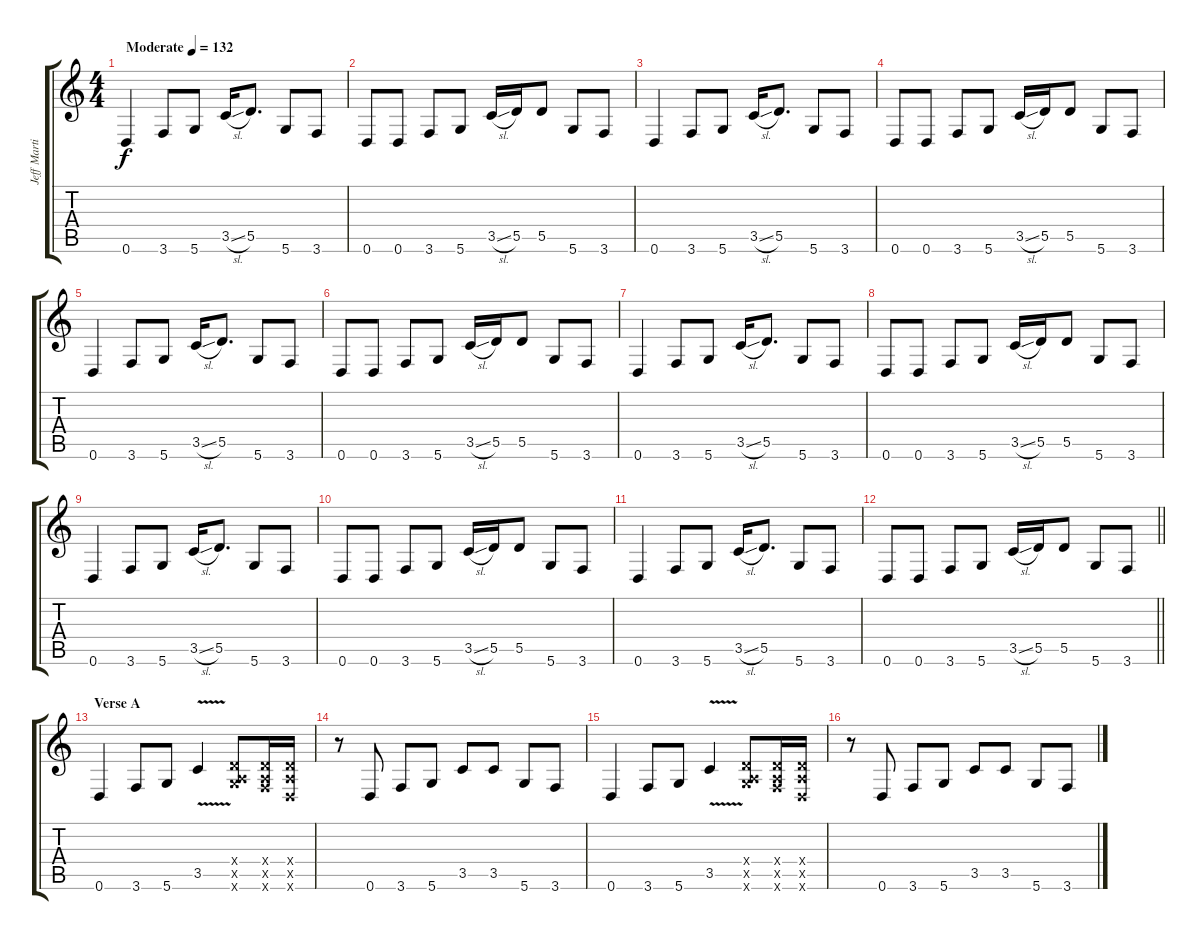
\track ("Jeff Martin (Distorted Guitar)" "Jeff Marti") {instrument distortionguitar}
\staff {score tabs}
\tuning (E4 B3 G3 D3 A2 D2) {hide}
\ts (4 4)
\tempo (132 "Moderate")
\clef g2
\ks c
0.6.4{dy f instrument distortionguitar} 3.6.8 5.6.8 3.5{sl}.16 5.5.8{d} 5.6.8 3.6.8 |
0.6.8 0.6.8 3.6.8 5.6.8 3.5{sl}.16 5.5.16 5.5.8 5.6.8 3.6.8 |
0.6.4 3.6.8 5.6.8 3.5{sl}.16 5.5.8{d} 5.6.8 3.6.8 |
0.6.8 0.6.8 3.6.8 5.6.8 3.5{sl}.16 5.5.16 5.5.8 5.6.8 3.6.8 |
0.6.4 3.6.8 5.6.8 3.5{sl}.16 5.5.8{d} 5.6.8 3.6.8 |
0.6.8 0.6.8 3.6.8 5.6.8 3.5{sl}.16 5.5.16 5.5.8 5.6.8 3.6.8 |
0.6.4 3.6.8 5.6.8 3.5{sl}.16 5.5.8{d} 5.6.8 3.6.8 |
0.6.8 0.6.8 3.6.8 5.6.8 3.5{sl}.16 5.5.16 5.5.8 5.6.8 3.6.8 |
0.6.4 3.6.8 5.6.8 3.5{sl}.16 5.5.8{d} 5.6.8 3.6.8 |
0.6.8 0.6.8 3.6.8 5.6.8 3.5{sl}.16 5.5.16 5.5.8 5.6.8 3.6.8 |
0.6.4 3.6.8 5.6.8 3.5{sl}.16 5.5.8{d} 5.6.8 3.6.8 |
\barLineRight lightlight
0.6.8 0.6.8 3.6.8 5.6.8 3.5{sl}.16 5.5.16 5.5.8 5.6.8 3.6.8 |
\section ("" "Verse A")
0.6.4 3.6.8 5.6.8 3.5{v}.4 (0.4{x} 0.5{x} 5.6{x}).8 (0.4{x} 0.5{x} 3.6{x}).16 (0.4{x} 0.5{x} 0.6{x}).16 |
r.8 0.6.8 3.6.8 5.6.8 3.5.8 3.5.8 5.6.8 3.6.8 |
0.6.4 3.6.8 5.6.8 3.5{v}.4 (0.4{x} 0.5{x} 5.6{x}).8 (0.4{x} 0.5{x} 3.6{x}).16 (0.4{x} 0.5{x} 0.6{x}).16 |
r.8 0.6.8 3.6.8 5.6.8 3.5.8 3.5.8 5.6.8 3.6.8
